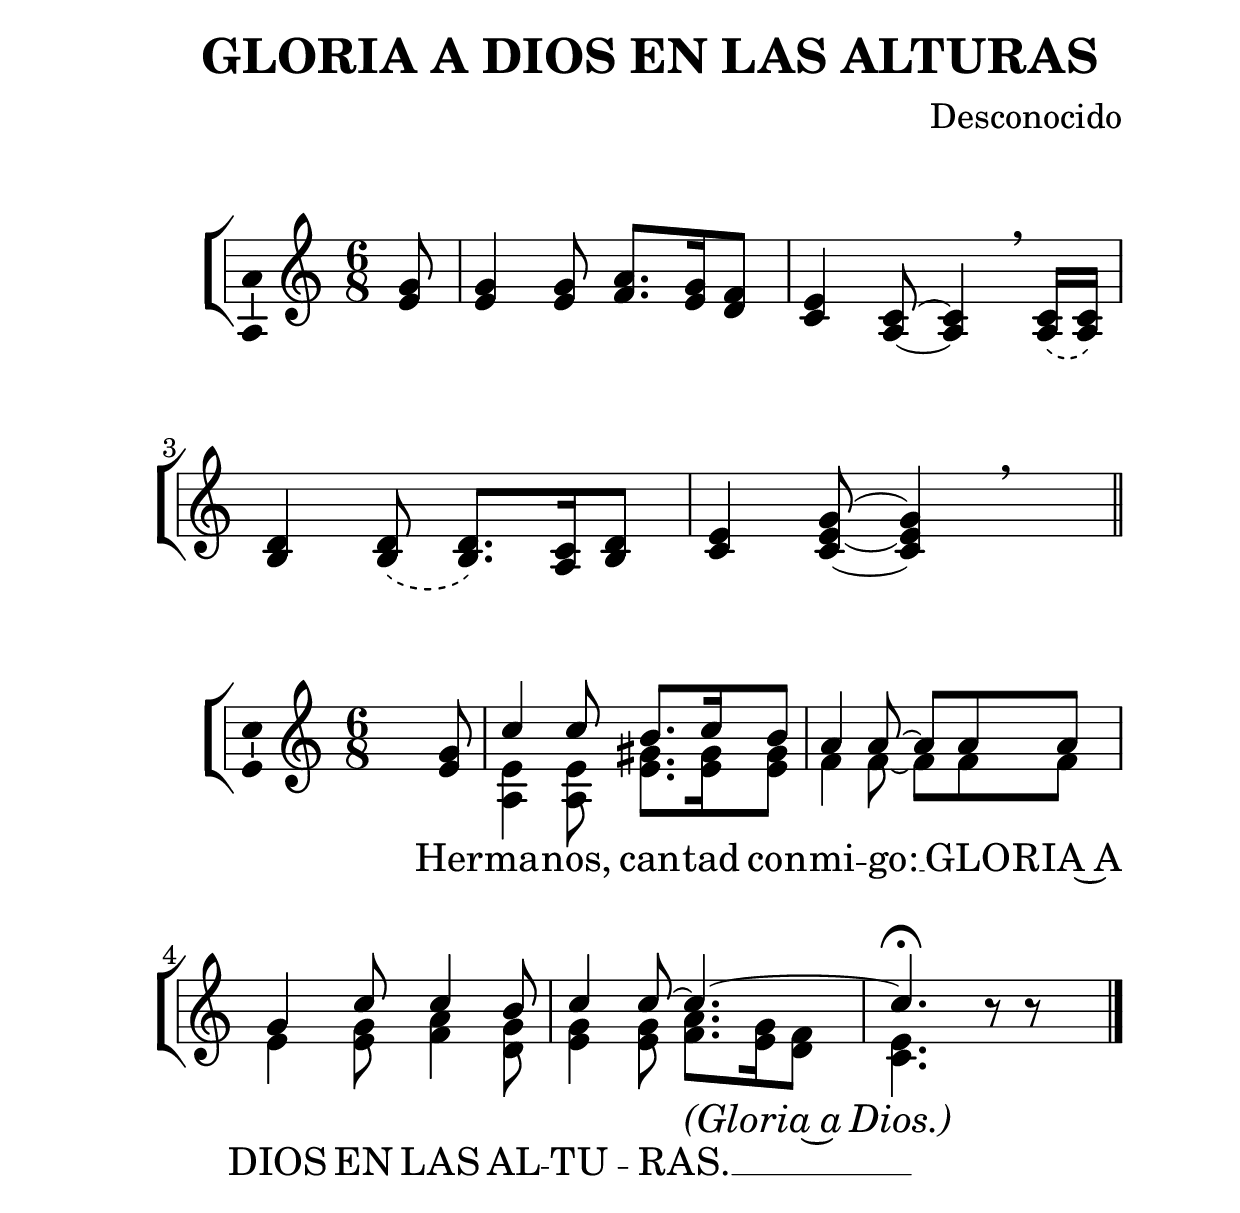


italicas=\override LyricText #'font-shape = #'italic

%versión de lilypond para la que se ha escrito esta partitura:
\version "2.16.0"

	%Tamaño papel
	#(set-default-paper-size "a4")
	%Tamaño partitura
	#(set-global-staff-size 30)
	%No responde al pulsar sobre una nota
	#(ly:set-option 'point-and-click #f)

%parámetros del encabezamiento:
\header {
	%title = "GLORIA A DIOS EN LAS ALTURAS"
	title = \markup{\fontsize #-1 "GLORIA A DIOS EN LAS ALTURAS"}
	subtitle = ""
	composer = "Desconocido"
	poet = ""
	meter = ""
	arranger = ""
%	tagline="Monasterio de la Madre de Dios. Buenafuente del Sistal."
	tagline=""
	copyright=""
	}

%parámetros asociados al papel:
\paper  {
	oddHeaderMarkup = \markup {\fill-line { \on-the-fly #not-first-page \fromproperty #'header:title \on-the-fly #not-first-page \fromproperty #'header:composer }}
	evenHeaderMarkup = \markup {\fill-line { \fromproperty #'header:composer \fromproperty #'header:title }}
	#(set-paper-size "a4")
	print-page-number = ##f
	first-page-number = 1
	print-first-page-number = ##f
%	head-separation = 3.0 \cm
	top-margin = 2.0 \cm
	bottom-margin = 0.0\cm
%%%	bottom-margin = -2.0\cm
	left-margin = 3.0 \cm
	line-width = 16.0 \cm
	indent = 8\mm
	interscoreline = 2.\mm
	between-system-space = 15\mm
%	para que las partituras no llenen la hoja:
	ragged-bottom = ##t
%	idem para la última hoja:
	ragged-last-bottom = ##f
%	para que las partituras llenen el ancho del papel:
	ragged-last = ##f
	after-title-space = 2.5 \cm
%page-count=1
%system-count=5

	%Flexible Vertical Spacing
%	markup-markup-spacing =
%	#'((basic-distance . 15) (minimum-distance . 15) (padding . 3))
	markup-system-spacing =
	#'((basic-distance . 15) (minimum-distance . 15) (padding . 3))
	system-system-spacing =
	#'((basic-distance . 15) (minimum-distance . 15) (padding . 3))
	score-system-spacing =
	#'((basic-distance . 15) (minimum-distance . 15) (padding . 5))
%	top-system-spacing = % header
%	#'((basic-distance . 8) (minimum-distance . 0) (padding . 0))
%	top-markup-spacing =
%	#'((basic-distance . 20) (minimum-distance . 20) (padding . 0))
	last-bottom-spacing = % footer
	#'((basic-distance . 5) (minimum-distance . 5) (padding . 0))
%	score-markup-spacing =
%	#'((basic-distance . 16) (minimum-distance . 13) (padding . 0))

	}


%parámetros que afectan a toda la partitura:
global =  {
	%clave de sol (G):
	\clef G
	%armadura:
%%%	\transpose a b
	\key c \major
	\tempo 4=80
	\set Score.tempoHideNote = ##t
	}


melodia =
%%%	\transpose a b
{
	\relative c' {

\time 6/8

\phrasingSlurDashed

\partial8

<e g>8
<e g>4 <e g>8 <f a>8. <e g>16 <d f>8
<c e>4 <a c>8~<a c>4 \breathe <a c>16 \(<a c>\)
<b d>4 <b d>8 \(<b d>8.\) <a c>16 <b d>8
<c e>4 <c e g>8~<c e g>4 \breathe

s8
\bar "||"

%\bar "|."
}
}

melodiafin =
%%%	\transpose a b
{
	\relative c' {

\time 6/8

\phrasingSlurDashed

s4. s4

<e g>8 %ME INVENTO ESTAS NOTAS

<<
{
\voiceOne
\stemUp

c'4 c8 b8. c16 b8
a4 a8~a a a
g4 c8 c4 b8
c4 c8~c4.~
c4. \fermata

}
\new Voice="vozbaja" {
\voiceTwo
\stemDown

<a, e'>4 <a e'>8 <e' gis>8. <e gis>16 <e gis>8
f4 f8~f f f
e4 <e g>8 <f a>4 <d g>8
<e g>4 <e g>8 <f a>8. <e g>16 <d f>8
<c e>4.

}
>>

\oneVoice
r8 r8 s8

\bar "|."
}
}


texto = \lyricmode {
Her -- ma -- nos, can -- tad con -- mi -- go: __
GLO -- RIA~A DIOS EN LAS AL -- TU -- RAS. __
	}

textouno = \lyricmode {
\set stanza =#"1. " Her -- ma -- nos, Dios ha na -- ci -- do __
so -- _ bre~un pe -- se -- bre.~A -- le -- lu -- ya. __
	}

textodos = \lyricmode {
\set stanza =#"2. " Des -- de su cie -- lo~ha tra -- í -- do __
mil __ _ a -- las has -- ta su cu -- na. __
	}

textotres = \lyricmode {
\set stanza =#"3. " Hoy mue -- ren to -- dos los o -- dios __
y re -- na -- cen __ _ las ter -- nu -- ras. __
	}

textocuatro = \lyricmode {
\set stanza =#"4. " El co -- ra -- zón más per -- di -- do __
ya __ _ sa -- be que~al -- guien le bus -- ca. __
	}

textocinco = \lyricmode {
\set stanza =#"5. " El cie -- lo ya no~es -- tá so -- lo, __
la __ _ tie -- rra ya no~es -- tá~a~os -- cu -- ras. __
	}

textofinal = \lyricmode {
\skip1 \skip1 \skip1 \skip1 \skip1
\skip1 \skip1 \skip1 \skip1 \skip1
\skip1 \skip1 \skip1 \skip1 \skip1
\italicas
(Glo -- _ ria~a Dios.)
	}


vozStaff = \context Voice = vozStaff
\with {\consists "Ambitus_engraver"}
<<
	\set Staff.instrumentName = ""
	\set Staff.shortInstrumentName = ""
	\set Staff.midiInstrument = #"acoustic grand"
	\set Staff.midiMinimumVolume = #0.7
	\set Staff.midiMaximumVolume = #0.9
	\global
	\melodia
	>>

vozfinStaff = \context Voice = vozfinStaff
\with {\consists "Ambitus_engraver"}
<<
	\set Staff.instrumentName = ""
	\set Staff.shortInstrumentName = ""
	\set Staff.midiInstrument = #"acoustic grand"
	\set Staff.midiMinimumVolume = #0.7
	\set Staff.midiMaximumVolume = #0.9
	\global
	\melodiafin
	>>


textoStaff = \context Lyrics = textoStaff <<
%	\set vocalName =#"F. "
%	\set shortVocalName =#"F. "
	\lyricsto vozfinStaff \texto
	>>

textounoStaff = \context Lyrics = textounoStaff <<
%	\set vocalName =#"1. "
	\set shortVocalName =#"1. "
	\lyricsto vozStaff \textouno
	>>

textodosStaff = \context Lyrics = textodosStaff <<
%	\set vocalName =#"2. "
	\set shortVocalName =#"2. "
	\lyricsto vozStaff \textodos
	>>

textotresStaff = \context Lyrics = textotresStaff <<
%	\set vocalName =#"3. "
	\set shortVocalName =#"3. "
	\lyricsto vozStaff \textotres
	>>

textocuatroStaff = \context Lyrics = textocuatroStaff <<
%	\set vocalName =#"4. "
	\set shortVocalName =#"4. "
	\lyricsto vozStaff \textocuatro
	>>

textocincoStaff = \context Lyrics = textocincoStaff <<
%	\set vocalName =#"5. "
	\set shortVocalName =#"5. "
	\lyricsto vozStaff \textocinco
	>>

textofinalStaff = \context Lyrics = textofinalStaff <<
%	\set vocalName =#"B. "
%	\set shortVocalName =#"B. "
	\lyricsto vozbaja \textofinal
	>>


\book {
	\score {
		\context ChoirStaff {
			\override StaffGroup.SystemStartBracket #'collapse-height = #1
			\override Score.SystemStartBar #'collapse-height = #1
			<<
			\vozStaff
			\textounoStaff
			\textodosStaff
			\textotresStaff
			\textocuatroStaff
			\textocincoStaff
			>>
		}
		\layout {
	    		\context {
				\Lyrics
				%\override LyricText #'font-size = #2
				}
	   		\context {
				\Score
				%\override StaffSymbol #'staff-space = #(magstep +3)
%%%				\override InstrumentName #'X-offset = #1.5
				\override InstrumentName #'X-offset = #-0.5
				\override InstrumentName #'font-series = #'bold
				}
%%%			\context {
%%%				\Staff
%%%				\remove "Time_signature_engraver"
%%%				\override BarLine #'transparent = ##t
%%%				}
			}
		}
	\score {
		\context ChoirStaff {
			\override StaffGroup.SystemStartBracket #'collapse-height = #1
			\override Score.SystemStartBar #'collapse-height = #1
			<<
			\vozfinStaff
			\textofinalStaff
			\textoStaff
			>>
		}
		\layout {
	    		\context {
				\Lyrics
				%\override LyricText #'font-size = #2
				}
	   		\context {
				\Score
				%\override StaffSymbol #'staff-space = #(magstep +3)
%%%				\override InstrumentName #'X-offset = #1.5
				\override InstrumentName #'X-offset = #-0.5
				\override InstrumentName #'font-series = #'bold
				}
%%%			\context {
%%%				\Staff
%%%				\remove "Time_signature_engraver"
%%%				\override BarLine #'transparent = ##t
%%%				}
			}
		}
	\score {
		\context ChoirStaff {
			\override StaffGroup.SystemStartBracket #'collapse-height = #1
			\override Score.SystemStartBar #'collapse-height = #1
			<<
			\vozStaff
			>>
			<<
			\vozfinStaff
			>>
		}
		\midi {
	  		\context {
	  			\Score
				tempoWholesPerMinute = #(ly:make-moment 70 4)
				}
			}
		}
}


